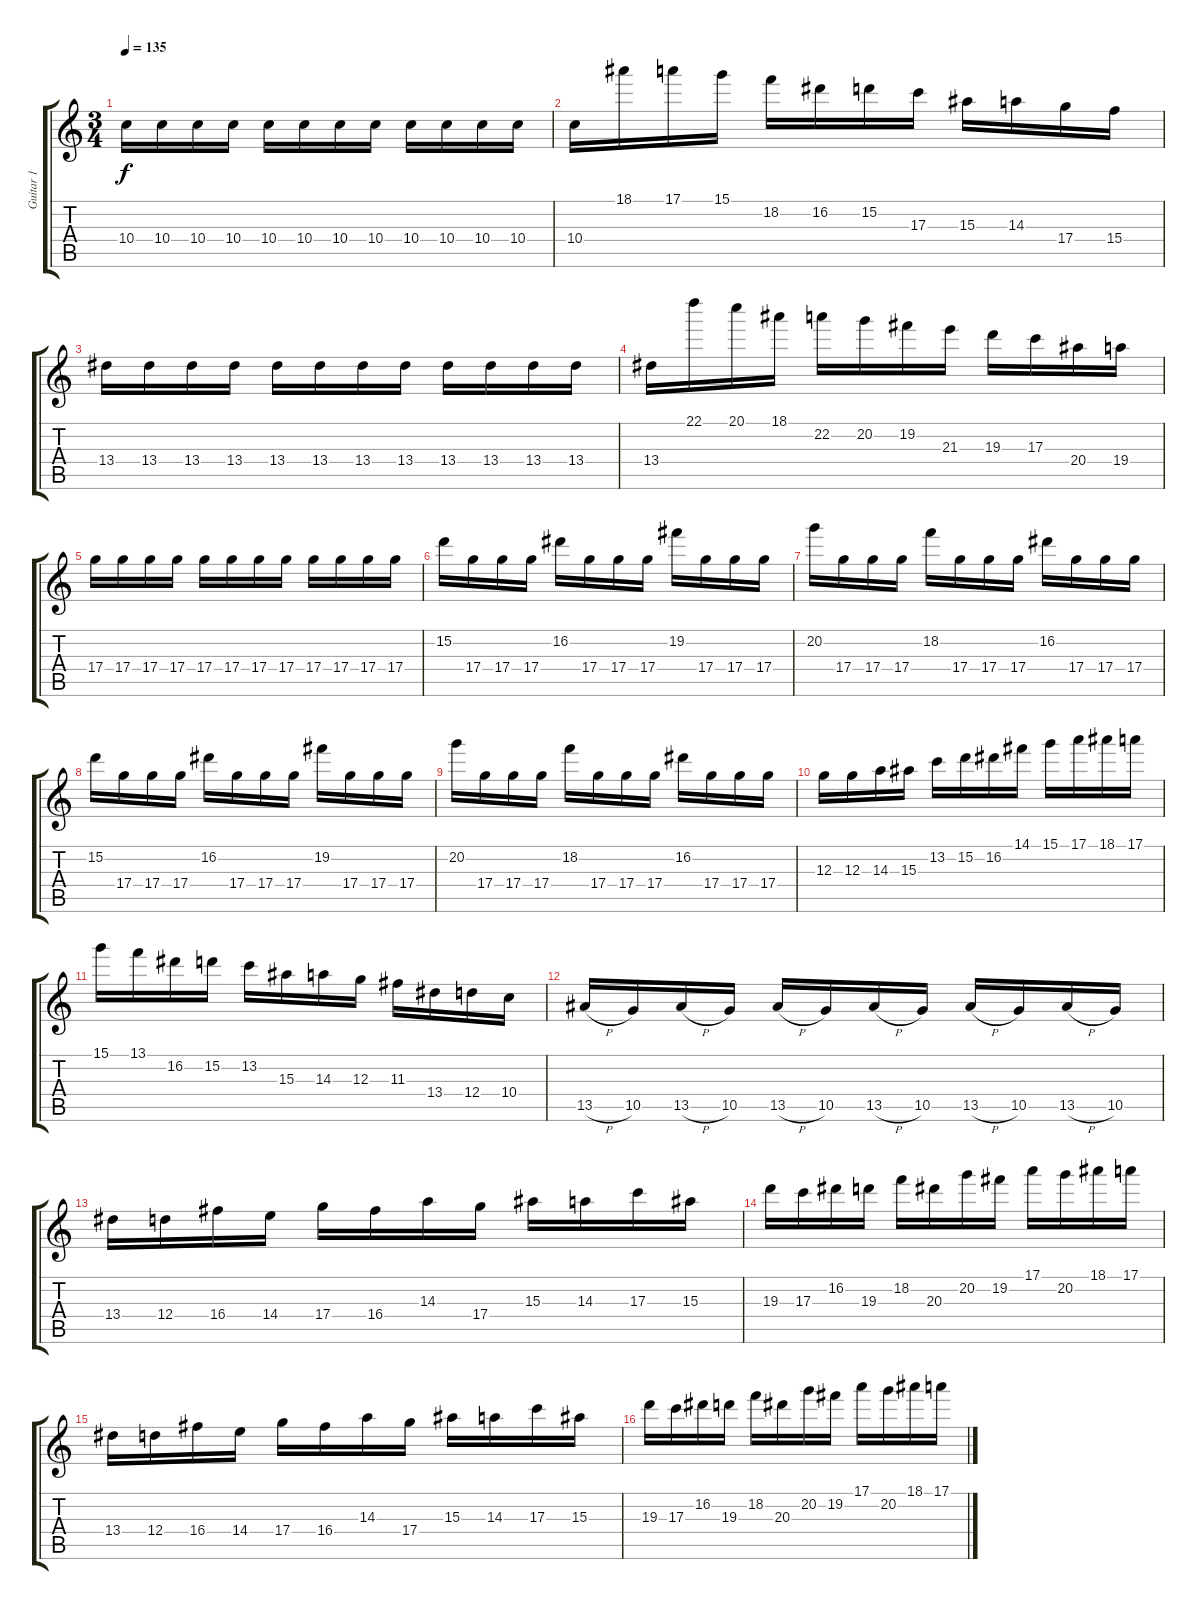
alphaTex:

\track ("Guitar 1" "Guitar 1") {instrument distortionguitar}
\staff {score tabs}
\tuning (E4 B3 G3 D3 A2 E2) {hide}
\ts (3 4)
\tempo 135
\clef g2
\ks c
10.4.16{dy f} 10.4.16 10.4.16 10.4.16 10.4.16 10.4.16 10.4.16 10.4.16 10.4.16 10.4.16 10.4.16 10.4.16 |
10.4.16 18.1.16 17.1.16 15.1.16 18.2.16 16.2.16 15.2.16 17.3.16 15.3.16 14.3.16 17.4.16 15.4.16 |
13.4.16 13.4.16 13.4.16 13.4.16 13.4.16 13.4.16 13.4.16 13.4.16 13.4.16 13.4.16 13.4.16 13.4.16 |
13.4.16 22.1.16 20.1.16 18.1.16 22.2.16 20.2.16 19.2.16 21.3.16 19.3.16 17.3.16 20.4.16 19.4.16 |
17.4.16 17.4.16 17.4.16 17.4.16 17.4.16 17.4.16 17.4.16 17.4.16 17.4.16 17.4.16 17.4.16 17.4.16 |
15.2.16 17.4.16 17.4.16 17.4.16 16.2.16 17.4.16 17.4.16 17.4.16 19.2.16 17.4.16 17.4.16 17.4.16 |
20.2.16 17.4.16 17.4.16 17.4.16 18.2.16 17.4.16 17.4.16 17.4.16 16.2.16 17.4.16 17.4.16 17.4.16 |
15.2.16 17.4.16 17.4.16 17.4.16 16.2.16 17.4.16 17.4.16 17.4.16 19.2.16 17.4.16 17.4.16 17.4.16 |
20.2.16 17.4.16 17.4.16 17.4.16 18.2.16 17.4.16 17.4.16 17.4.16 16.2.16 17.4.16 17.4.16 17.4.16 |
12.3.16 12.3.16 14.3.16 15.3.16 13.2.16 15.2.16 16.2.16 14.1.16 15.1.16 17.1.16 18.1.16 17.1.16 |
15.1.16 13.1.16 16.2.16 15.2.16 13.2.16 15.3.16 14.3.16 12.3.16 11.3.16 13.4.16 12.4.16 10.4.16 |
13.5{h}.16 10.5.16 13.5{h}.16 10.5.16 13.5{h}.16 10.5.16 13.5{h}.16 10.5.16 13.5{h}.16 10.5.16 13.5{h}.16 10.5.16 |
13.4.16 12.4.16 16.4.16 14.4.16 17.4.16 16.4.16 14.3.16 17.4.16 15.3.16 14.3.16 17.3.16 15.3.16 |
19.3.16 17.3.16 16.2.16 19.3.16 18.2.16 20.3.16 20.2.16 19.2.16 17.1.16 20.2.16 18.1.16 17.1.16 |
13.4.16 12.4.16 16.4.16 14.4.16 17.4.16 16.4.16 14.3.16 17.4.16 15.3.16 14.3.16 17.3.16 15.3.16 |
19.3.16 17.3.16 16.2.16 19.3.16 18.2.16 20.3.16 20.2.16 19.2.16 17.1.16 20.2.16 18.1.16 17.1.16
